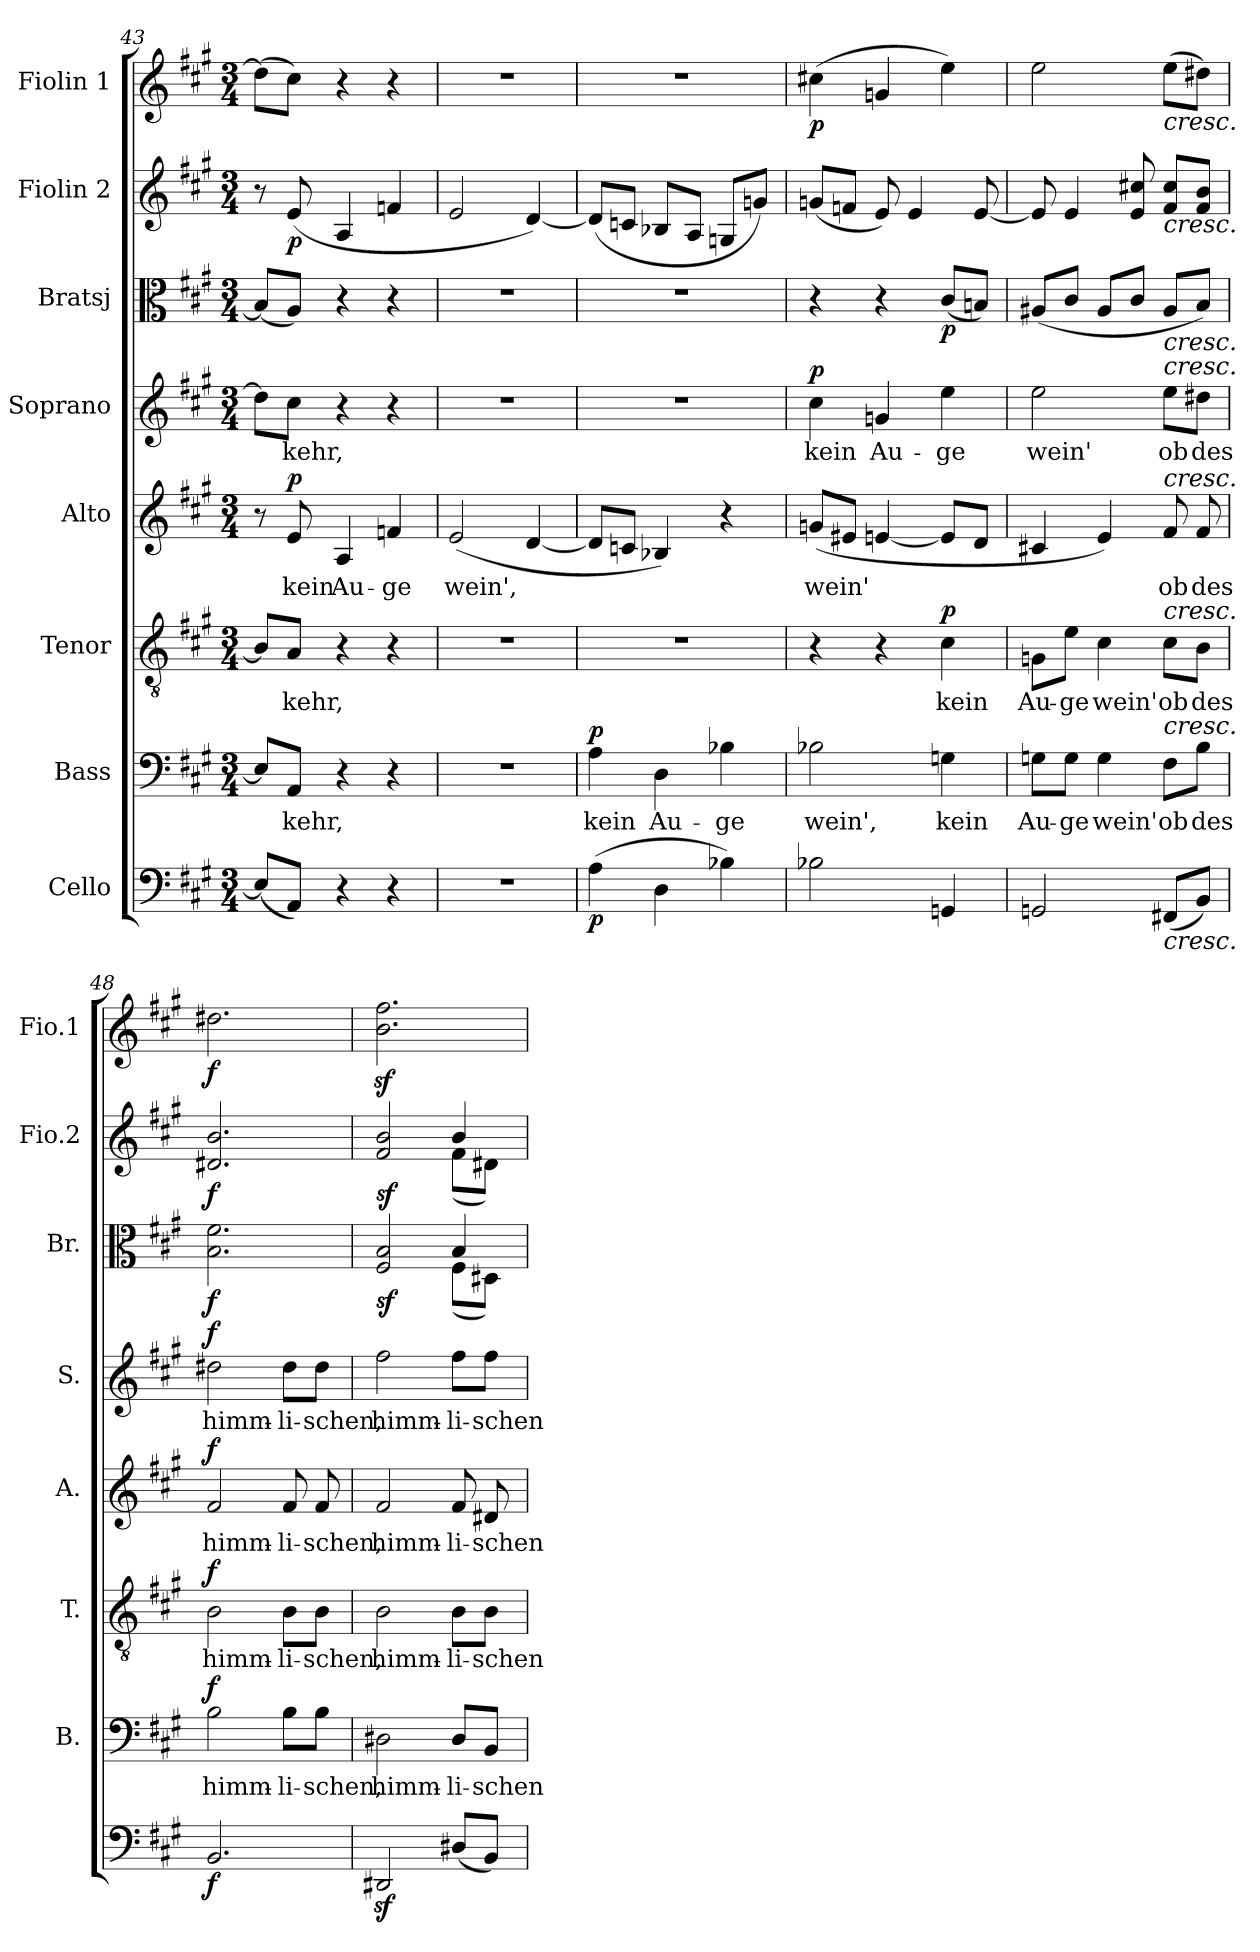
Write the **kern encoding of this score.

**kern	**dynam	**kern	**text	**dynam	**kern	**text	**dynam	**kern	**text	**dynam	**kern	**text	**dynam	**kern	**dynam	**kern	**dynam	**kern	**dynam
*part8	*part8	*part7	*part7	*part7	*part6	*part6	*part6	*part5	*part5	*part5	*part4	*part4	*part4	*part3	*part3	*part2	*part2	*part1	*part1
*staff8	*staff8	*staff7	*staff7	*staff7	*staff6	*staff6	*staff6	*staff5	*staff5	*staff5	*staff4	*staff4	*staff4	*staff3	*staff3	*staff2	*staff2	*staff1	*staff1
*I"Cello	*	*I"Bass	*	*	*I"Tenor	*	*	*I"Alto	*	*	*I"Soprano	*	*	*I"Bratsj	*	*I"Fiolin 2	*	*I"Fiolin 1	*
*	*	*I'B.	*	*	*I'T.	*	*	*I'A.	*	*	*I'S.	*	*	*I'Br.	*	*I'Fio.2	*	*I'Fio.1	*
*clefF4	*	*clefF4	*	*	*clefGv2	*	*	*clefG2	*	*	*clefG2	*	*	*clefC3	*	*clefG2	*	*clefG2	*
*k[f#c#g#]	*	*k[f#c#g#]	*	*	*k[f#c#g#]	*	*	*k[f#c#g#]	*	*	*k[f#c#g#]	*	*	*k[f#c#g#]	*	*k[f#c#g#]	*	*k[f#c#g#]	*
*M3/4	*	*M3/4	*	*	*M3/4	*	*	*M3/4	*	*	*M3/4	*	*	*M3/4	*	*M3/4	*	*M3/4	*
=43	=43	=43	=43	=43	=43	=43	=43	=43	=43	=43	=43	=43	=43	=43	=43	=43	=43	=43	=43
(<8E/L]	.	8E/L]	.	.	8B/L]	.	.	8r	.	.	8dd\L]	.	.	(<8B/L]	.	8r	.	(>8dd\L]	.
!	!	!	!LO:LY:b	!	!	!LO:LY:b	!	!	!LO:LY:b	!LO:DY:a	!	!LO:LY:b	!	!	!	!	!LO:DY:b	!	!
8AA/J)	.	8AA/J	-kehr,	.	8A/J	-kehr,	.	8e/	kein	p	8cc#\J	-kehr,	.	8A/J)	.	(>8e/	p	8cc#\J)	.
!	!	!	!	!	!	!	!	!	!LO:LY:b	!	!	!	!	!	!	!	!	!	!
4r	.	4r	.	.	4r	.	.	4A/	Au-	.	4r	.	.	4r	.	4A/	.	4r	.
!	!	!	!	!	!	!	!	!	!LO:LY:b	!	!	!	!	!	!	!	!	!	!
4r	.	4r	.	.	4r	.	.	4fn/	-ge	.	4r	.	.	4r	.	4fn/	.	4r	.
=44	=44	=44	=44	=44	=44	=44	=44	=44	=44	=44	=44	=44	=44	=44	=44	=44	=44	=44	=44
!	!	!	!	!	!	!	!	!	!LO:LY:b	!	!	!	!	!	!	!	!	!	!
2.r	.	2.r	.	.	2.r	.	.	(>2e/	wein',	.	2.r	.	.	2.r	.	2e/	.	2.r	.
.	.	.	.	.	.	.	.	[4d/	.	.	.	.	.	.	.	[4d/)	.	.	.
=45	=45	=45	=45	=45	=45	=45	=45	=45	=45	=45	=45	=45	=45	=45	=45	=45	=45	=45	=45
!	!LO:DY:b	!	!LO:LY:b	!LO:DY:a	!	!	!	!	!	!	!	!	!	!	!	!	!	!	!
(>4A\	p	4A\	kein	p	2.r	.	.	8d/L]	.	.	2.r	.	.	2.r	.	(<8d/L]	.	2.r	.
.	.	.	.	.	.	.	.	8cn/J	.	.	.	.	.	.	.	8cn/J	.	.	.
!	!	!	!LO:LY:b	!	!	!	!	!	!	!	!	!	!	!	!	!	!	!	!
4D\	.	4D\	Au-	.	.	.	.	4B-X/)	.	.	.	.	.	.	.	8B-X/L	.	.	.
.	.	.	.	.	.	.	.	.	.	.	.	.	.	.	.	8A/J	.	.	.
!	!	!	!LO:LY:b	!	!	!	!	!	!	!	!	!	!	!	!	!	!	!	!
4B-X\)	.	4B-X\	-ge	.	.	.	.	4r	.	.	.	.	.	.	.	8Gn/L	.	.	.
.	.	.	.	.	.	.	.	.	.	.	.	.	.	.	.	8gn/J)	.	.	.
=46	=46	=46	=46	=46	=46	=46	=46	=46	=46	=46	=46	=46	=46	=46	=46	=46	=46	=46	=46
!	!	!	!LO:LY:b	!	!	!	!	!	!LO:LY:b	!	!	!LO:LY:b	!LO:DY:a	!	!	!	!	!	!LO:DY:b
2B-X\	.	2B-X\	wein',	.	4r	.	.	(>8gn/L	wein'	.	4cc#\	kein	p	4r	.	(<8gn/L	.	(>4cc#X\	p
.	.	.	.	.	.	.	.	8e#X/J	.	.	.	.	.	.	.	8fn/J	.	.	.
!	!	!	!	!	!	!	!	!	!	!	!	!LO:LY:b	!	!	!	!	!	!	!
.	.	.	.	.	4r	.	.	[4en/	.	.	4gn/	Au-	.	4r	.	8e/)	.	4gn/	.
.	.	.	.	.	.	.	.	.	.	.	.	.	.	.	.	4e/	.	.	.
!	!	!	!LO:LY:b	!	!	!LO:LY:b	!LO:DY:a	!	!	!	!	!LO:LY:b	!	!	!LO:DY:b	!	!	!	!
4GGn/	.	4Gn\	kein	.	4c#\	kein	p	8e/L]	.	.	4ee\	-ge	.	(<8c#/L	p	.	.	4ee\)	.
.	.	.	.	.	.	.	.	8d/J	.	.	.	.	.	8Bn/J)	.	[8e/	.	.	.
!!LO:PB:g=z
=47	=47	=47	=47	=47	=47	=47	=47	=47	=47	=47	=47	=47	=47	=47	=47	=47	=47	=47	=47
!	!	!	!LO:LY:b	!	!	!LO:LY:b	!	!	!	!	!	!LO:LY:b	!	!	!	!	!	!	!
2GGn/	.	8Gn\L	Au-	.	8Gn\L	Au-	.	4c#X/	.	.	2ee\	wein'	.	(<8A#X/L	.	8e/]	.	2ee\	.
!	!	!	!LO:LY:b	!	!	!LO:LY:b	!	!	!	!	!	!	!	!	!	!	!	!	!
.	.	8G\J	-ge	.	8e\J	-ge	.	.	.	.	.	.	.	8c#/J	.	4e/	.	.	.
!	!	!	!LO:LY:b	!	!	!LO:LY:b	!	!	!	!	!	!	!	!	!	!	!	!	!
.	.	4G\	wein'	.	4c#\	wein'	.	4e/)	.	.	.	.	.	8A#/L	.	.	.	.	.
.	.	.	.	.	.	.	.	.	.	.	.	.	.	8c#/J	.	8e/ 8cc#X/	.	.	.
!	!	!	!	!	!	!	!	!	!	!	!	!	!	!	!	!	!	!LO:TX:b:i:t=cresc.	!
!	!	!	!	!	!	!	!	!	!	!	!	!	!	!	!	!LO:TX:b:i:t=cresc.	!	!	!
!	!	!	!	!	!	!	!	!	!	!	!	!	!	!LO:TX:b:i:t=cresc.	!	!	!	!	!
!	!	!	!	!	!	!	!	!	!	!	!LO:TX:a:i:t=cresc.	!	!	!	!	!	!	!	!
!	!	!	!	!	!	!	!	!LO:TX:a:i:t=cresc.	!	!	!	!	!	!	!	!	!	!	!
!	!	!	!	!	!LO:TX:a:i:t=cresc.	!	!	!	!	!	!	!	!	!	!	!	!	!	!
!	!	!LO:TX:a:i:t=cresc.	!	!	!	!	!	!	!	!	!	!	!	!	!	!	!	!	!
!LO:TX:b:i:t=cresc.	!	!	!	!	!	!	!	!	!	!	!	!	!	!	!	!	!	!	!
!	!	!	!LO:LY:b	!	!	!LO:LY:b	!	!	!LO:LY:b	!	!	!LO:LY:b	!	!	!	!	!	!	!
(<8FF#X/L	.	8F#\L	ob	.	8c#\L	ob	.	8f#/	ob	.	8ee\L	ob	.	8A#/L	.	8f#/ 8cc#/L	.	(>8ee\L	.
!	!	!	!LO:LY:b	!	!	!LO:LY:b	!	!	!LO:LY:b	!	!	!LO:LY:b	!	!	!	!	!	!	!
8BB/J)	.	8B\J	des	.	8B\J	des	.	8f#/	des	.	8dd#X\J	des	.	8B/J)	.	8f#/ 8b/J	.	8dd#X\J)	.
=48	=48	=48	=48	=48	=48	=48	=48	=48	=48	=48	=48	=48	=48	=48	=48	=48	=48	=48	=48
!	!LO:DY:b	!	!LO:LY:b	!LO:DY:a	!	!LO:LY:b	!LO:DY:a	!	!LO:LY:b	!LO:DY:a	!	!LO:LY:b	!LO:DY:b	!	!LO:DY:b	!	!LO:DY:b	!	!LO:DY:b
2.BB/	f	2B\	himm-	f	2B\	himm-	f	2f#/	himm-	f	2dd#X\	himm-	f	2.B\ 2.f#\	f	2.d#X/ 2.b/	f	2.dd#X\	f
!	!	!	!LO:LY:b	!	!	!LO:LY:b	!	!	!LO:LY:b	!	!	!LO:LY:b	!	!	!	!	!	!	!
.	.	8B\L	-li-	.	8B\L	-li-	.	8f#/	-li-	.	8dd#\L	-li-	.	.	.	.	.	.	.
!	!	!	!LO:LY:b	!	!	!LO:LY:b	!	!	!LO:LY:b	!	!	!LO:LY:b	!	!	!	!	!	!	!
.	.	8B\J	-schen,	.	8B\J	-schen,	.	8f#/	-schen,	.	8dd#\J	-schen,	.	.	.	.	.	.	.
=49	=49	=49	=49	=49	=49	=49	=49	=49	=49	=49	=49	=49	=49	=49	=49	=49	=49	=49	=49
!	!	!	!LO:LY:b	!	!	!LO:LY:b	!	!	!LO:LY:b	!	!	!LO:LY:b	!	!	!LO:DY:b	!	!LO:DY:b	!	!
*	*	*	*	*	*	*	*	*	*	*	*	*	*	*^	*	*^	*	*	*
2DD#Xz</	.	2D#X\	himm-	.	2B\	himm-	.	2f#/	himm-	.	2ff#\	himm-	.	2F#/ 2B/	2ryy	sf	2f#/ 2b/	2ryy	sf	2.b\z< 2.ff#\z<	.
!	!	!	!LO:LY:b	!	!	!LO:LY:b	!	!	!LO:LY:b	!	!	!LO:LY:b	!	!	!	!	!	!	!	!	!
(<8D#X/L	.	8D#/L	-li-	.	8B\L	-li-	.	8f#/	-li-	.	8ff#\L	-li-	.	4B/	(<8F#\L	.	4b/	(<8f#\L	.	.	.
!	!	!	!LO:LY:b	!	!	!LO:LY:b	!	!	!LO:LY:b	!	!	!LO:LY:b	!	!	!	!	!	!	!	!	!
8BB/J)	.	8BB/J	-schen	.	8B\J	-schen	.	8d#X/	-schen	.	8ff#\J	-schen	.	.	8D#X\J)	.	.	8d#X\J)	.	.	.
*	*	*	*	*	*	*	*	*	*	*	*	*	*	*v	*v	*	*	*	*	*	*
*	*	*	*	*	*	*	*	*	*	*	*	*	*	*	*	*v	*v	*	*	*
=	=	=	=	=	=	=	=	=	=	=	=	=	=	=	=	=	=	=	=
*-	*-	*-	*-	*-	*-	*-	*-	*-	*-	*-	*-	*-	*-	*-	*-	*-	*-	*-	*-
